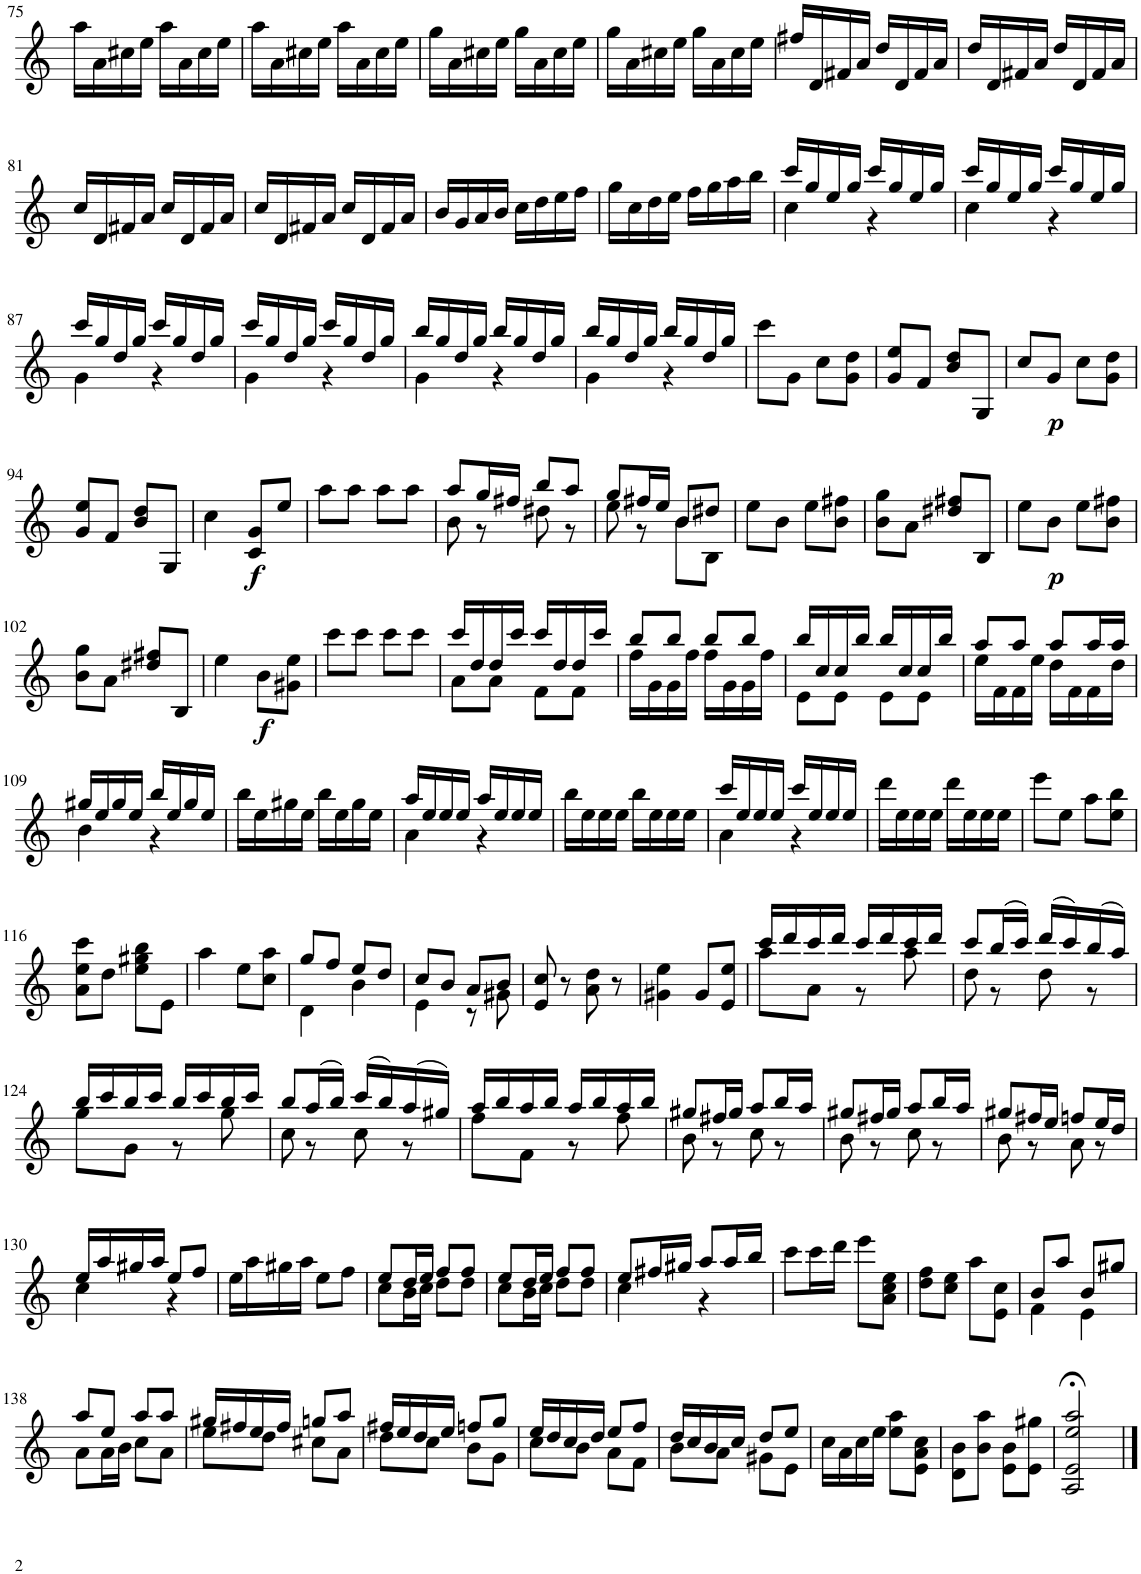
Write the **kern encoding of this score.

**kern	**dynam
*part1	*part1
*staff1	*staff1
*I"ヴァイオリン	*
!!LO:PB:g=z
*clefG2	*
*k[]	*
*M2/4	*
=75	=75
16aa\LL	.
16a\	.
16cc#X\	.
16ee\JJ	.
16aa\LL	.
16a\	.
16cc#\	.
16ee\JJ	.
=76	=76
16aa\LL	.
16a\	.
16cc#X\	.
16ee\JJ	.
16aa\LL	.
16a\	.
16cc#\	.
16ee\JJ	.
=77	=77
16gg\LL	.
16a\	.
16cc#X\	.
16ee\JJ	.
16gg\LL	.
16a\	.
16cc#\	.
16ee\JJ	.
=78	=78
16gg\LL	.
16a\	.
16cc#X\	.
16ee\JJ	.
16gg\LL	.
16a\	.
16cc#\	.
16ee\JJ	.
=79	=79
16ff#X/LL	.
16d/	.
16f#X/	.
16a/JJ	.
16dd/LL	.
16d/	.
16f#/	.
16a/JJ	.
=80	=80
16dd/LL	.
16d/	.
16f#X/	.
16a/JJ	.
16dd/LL	.
16d/	.
16f#/	.
16a/JJ	.
!!LO:LB:g=z
=81	=81
16cc/LL	.
16d/	.
16f#X/	.
16a/JJ	.
16cc/LL	.
16d/	.
16f#/	.
16a/JJ	.
=82	=82
16cc/LL	.
16d/	.
16f#X/	.
16a/JJ	.
16cc/LL	.
16d/	.
16f#/	.
16a/JJ	.
=83	=83
16b/LL	.
16g/	.
16a/	.
16b/JJ	.
16cc\LL	.
16dd\	.
16ee\	.
16ff\JJ	.
=84	=84
16gg\LL	.
16cc\	.
16dd\	.
16ee\JJ	.
16ff\LL	.
16gg\	.
16aa\	.
16bb\JJ	.
=85	=85
*^	*
16ccc/LL	4cc\	.
16gg/	.	.
16ee/	.	.
16gg/JJ	.	.
16ccc/LL	4r	.
16gg/	.	.
16ee/	.	.
16gg/JJ	.	.
=86	=86	=86
16ccc/LL	4cc\	.
16gg/	.	.
16ee/	.	.
16gg/JJ	.	.
16ccc/LL	4r	.
16gg/	.	.
16ee/	.	.
16gg/JJ	.	.
!!LO:LB:g=z	!!
=87	=87	=87
16ccc/LL	4g\	.
16gg/	.	.
16dd/	.	.
16gg/JJ	.	.
16ccc/LL	4r	.
16gg/	.	.
16dd/	.	.
16gg/JJ	.	.
=88	=88	=88
16ccc/LL	4g\	.
16gg/	.	.
16dd/	.	.
16gg/JJ	.	.
16ccc/LL	4r	.
16gg/	.	.
16dd/	.	.
16gg/JJ	.	.
=89	=89	=89
16bb/LL	4g\	.
16gg/	.	.
16dd/	.	.
16gg/JJ	.	.
16bb/LL	4r	.
16gg/	.	.
16dd/	.	.
16gg/JJ	.	.
=90	=90	=90
16bb/LL	4g\	.
16gg/	.	.
16dd/	.	.
16gg/JJ	.	.
16bb/LL	4r	.
16gg/	.	.
16dd/	.	.
16gg/JJ	.	.
*v	*v	*
=91	=91
8ccc\L	.
8g\J	.
8cc\L	.
8g\ 8dd\J	.
=92	=92
8g/ 8ee/L	.
8f/J	.
8b/ 8dd/L	.
8G/J	.
=93	=93
8cc/L	.
!	!LO:DY:b
8g/J	p
8cc\L	.
8g\ 8dd\J	.
!!LO:LB:g=z
=94	=94
8g/ 8ee/L	.
8f/J	.
8b/ 8dd/L	.
8G/J	.
=95	=95
4cc\	.
!	!LO:DY:b
8c/ 8g/L	f
8ee/J	.
=96	=96
8aa\L	.
8aa\J	.
8aa\L	.
8aa\J	.
=97	=97
*^	*
8aa/L	8b\	.
16gg/L	8r	.
16ff#X/JJ	.	.
8bb/L	8dd#X\	.
8aa/J	8r	.
=98	=98	=98
8gg/L	8ee\	.
16ff#X/L	8r	.
16ee/JJ	.	.
8b/L	8b\L	.
8dd#X/J	8B\J	.
*v	*v	*
=99	=99
8ee\L	.
8b\J	.
8ee\L	.
8b\ 8ff#X\J	.
=100	=100
8b\ 8gg\L	.
8a\J	.
8dd#X/ 8ff#X/L	.
8B/J	.
=101	=101
8ee\L	.
!	!LO:DY:b
8b\J	p
8ee\L	.
8b\ 8ff#X\J	.
!!LO:LB:g=z
=102	=102
8b\ 8gg\L	.
8a\J	.
8dd#X/ 8ff#X/L	.
8B/J	.
=103	=103
4ee\	.
!	!LO:DY:b
8b\L	f
8g#X\ 8ee\J	.
=104	=104
8ccc\L	.
8ccc\J	.
8ccc\L	.
8ccc\J	.
=105	=105
*^	*
16ccc/LL	8a\L	.
16dd/	.	.
16dd/	8a\J	.
16ccc/JJ	.	.
16ccc/LL	8f\L	.
16dd/	.	.
16dd/	8f\J	.
16ccc/JJ	.	.
=106	=106	=106
8bb/L	16ff\LL	.
.	16g\	.
8bb/J	16g\	.
.	16ff\JJ	.
8bb/L	16ff\LL	.
.	16g\	.
8bb/J	16g\	.
.	16ff\JJ	.
=107	=107	=107
16bb/LL	8e\L	.
16cc/	.	.
16cc/	8e\J	.
16bb/JJ	.	.
16bb/LL	8e\L	.
16cc/	.	.
16cc/	8e\J	.
16bb/JJ	.	.
=108	=108	=108
8aa/L	16ee\LL	.
.	16f\	.
8aa/J	16f\	.
.	16ee\JJ	.
8aa/L	16dd\LL	.
.	16f\	.
16aa/L	16f\	.
16aa/JJ	16dd\JJ	.
!!LO:LB:g=z	!!
=109	=109	=109
16gg#X/LL	4b\	.
16ee/	.	.
16gg#/	.	.
16ee/JJ	.	.
16bb/LL	4r	.
16ee/	.	.
16gg#/	.	.
16ee/JJ	.	.
*v	*v	*
=110	=110
16bb\LL	.
16ee\	.
16gg#X\	.
16ee\JJ	.
16bb\LL	.
16ee\	.
16gg#\	.
16ee\JJ	.
=111	=111
*^	*
16aa/LL	4a\	.
16ee/	.	.
16ee/	.	.
16ee/JJ	.	.
16aa/LL	4r	.
16ee/	.	.
16ee/	.	.
16ee/JJ	.	.
*v	*v	*
=112	=112
16bb\LL	.
16ee\	.
16ee\	.
16ee\JJ	.
16bb\LL	.
16ee\	.
16ee\	.
16ee\JJ	.
=113	=113
*^	*
16ccc/LL	4a\	.
16ee/	.	.
16ee/	.	.
16ee/JJ	.	.
16ccc/LL	4r	.
16ee/	.	.
16ee/	.	.
16ee/JJ	.	.
*v	*v	*
=114	=114
16ddd\LL	.
16ee\	.
16ee\	.
16ee\JJ	.
16ddd\LL	.
16ee\	.
16ee\	.
16ee\JJ	.
=115	=115
8eee\L	.
8ee\J	.
8aa\L	.
8ee\ 8bb\J	.
!!LO:LB:g=z
=116	=116
8a\ 8ee\ 8ccc\L	.
8dd\J	.
8ee\ 8gg#X\ 8bb\L	.
8e\J	.
=117	=117
4aa\	.
8ee\L	.
8cc\ 8aa\J	.
=118	=118
*^	*
8gg/L	4d\	.
8ff/J	.	.
8ee/L	4b\	.
8dd/J	.	.
=119	=119	=119
8cc/L	4e\	.
8b/J	.	.
8a/L	8r	.
8b/J	8g#X\	.
*v	*v	*
=120	=120
8e/ 8cc/	.
8r	.
8a\ 8dd\	.
8r	.
=121	=121
4g#X\ 4ee\	.
8g#/L	.
8e/ 8ee/J	.
=122	=122
*^	*
16ccc/LL	8aa\L	.
16ddd/	.	.
16ccc/	8a\J	.
16ddd/JJ	.	.
16ccc/LL	8r	.
16ddd/	.	.
16ccc/	8aa\	.
16ddd/JJ	.	.
=123	=123	=123
8ccc/L	8dd\	.
(16bb/L	8r	.
16ccc/JJ)	.	.
(16ddd/LL	8dd\	.
16ccc/)	.	.
(16bb/	8r	.
16aa/JJ)	.	.
!!LO:LB:g=z	!!
=124	=124	=124
16bb/LL	8gg\L	.
16ccc/	.	.
16bb/	8g\J	.
16ccc/JJ	.	.
16bb/LL	8r	.
16ccc/	.	.
16bb/	8gg\	.
16ccc/JJ	.	.
=125	=125	=125
8bb/L	8cc\	.
(16aa/L	8r	.
16bb/JJ)	.	.
(16ccc/LL	8cc\	.
16bb/)	.	.
(16aa/	8r	.
16gg#X/JJ)	.	.
=126	=126	=126
16aa/LL	8ff\L	.
16bb/	.	.
16aa/	8f\J	.
16bb/JJ	.	.
16aa/LL	8r	.
16bb/	.	.
16aa/	8ff\	.
16bb/JJ	.	.
=127	=127	=127
8gg#X/L	8b\	.
16ff#X/L	8r	.
16gg#/JJ	.	.
8aa/L	8cc\	.
16bb/L	8r	.
16aa/JJ	.	.
=128	=128	=128
8gg#X/L	8b\	.
16ff#X/L	8r	.
16gg#/JJ	.	.
8aa/L	8cc\	.
16bb/L	8r	.
16aa/JJ	.	.
=129	=129	=129
8gg#X/L	8b\	.
16ff#X/L	8r	.
16ee/JJ	.	.
8ffn/L	8a\	.
16ee/L	8r	.
16dd/JJ	.	.
!!LO:LB:g=z	!!
=130	=130	=130
16ee/LL	4cc\	.
16aa/	.	.
16gg#X/	.	.
16aa/JJ	.	.
8ee/L	4r	.
8ff/J	.	.
*v	*v	*
=131	=131
16ee\LL	.
16aa\	.
16gg#X\	.
16aa\JJ	.
8ee\L	.
8ff\J	.
=132	=132
*^	*
8ee/L	8cc\L	.
16dd/L	16b\L	.
16ee/JJ	16cc\JJ	.
8ff/L	8dd\L	.
8ff/J	8dd\J	.
=133	=133	=133
8ee/L	8cc\L	.
16dd/L	16b\L	.
16ee/JJ	16cc\JJ	.
8ff/L	8dd\L	.
8ff/J	8dd\J	.
=134	=134	=134
8ee/L	4cc\	.
16ff#X/L	.	.
16gg#X/JJ	.	.
8aa/L	4r	.
16aa/L	.	.
16bb/JJ	.	.
*v	*v	*
=135	=135
8ccc\L	.
16ccc\L	.
16ddd\JJ	.
8eee\L	.
8a\ 8cc\ 8ee\J	.
=136	=136
8dd\ 8ff\L	.
8cc\ 8ee\J	.
8aa\L	.
8e\ 8cc\J	.
=137	=137
*^	*
8b/L	4f\	.
8aa/J	.	.
8b/L	4e\	.
8gg#X/J	.	.
!!LO:LB:g=z	!!
=138	=138	=138
8aa/L	8a\L	.
8ee/J	16a\L	.
.	16b\JJ	.
8aa/L	8cc\L	.
8aa/J	8a\J	.
=139	=139	=139
16gg#X/LL	8ee\L	.
16ff#X/	.	.
16ee/	8dd\J	.
16ff#/JJ	.	.
8ggn/L	8cc#X\L	.
8aa/J	8a\J	.
=140	=140	=140
16ff#X/LL	8dd\L	.
16ee/	.	.
16dd/	8cc\J	.
16ee/JJ	.	.
8ffn/L	8b\L	.
8gg/J	8g\J	.
=141	=141	=141
16ee/LL	8cc\L	.
16dd/	.	.
16cc/	8b\J	.
16dd/JJ	.	.
8ee/L	8a\L	.
8ff/J	8f\J	.
=142	=142	=142
16dd/LL	8b\L	.
16cc/	.	.
16b/	8a\J	.
16cc/JJ	.	.
8dd/L	8g#X\L	.
8ee/J	8e\J	.
*v	*v	*
=143	=143
16cc\LL	.
16a\	.
16cc\	.
16ee\JJ	.
8ee\ 8aa\L	.
8e\ 8a\ 8cc\J	.
=144	=144
8d\;< 8b\;<L	.
8b\;< 8aa\;<J	.
8e\;< 8b\;<L	.
8e\;< 8gg#X\;<J	.
=145	=145
2A/;< 2e/;< 2ee/;< 2aa/;<	.
==	==
*-	*-
